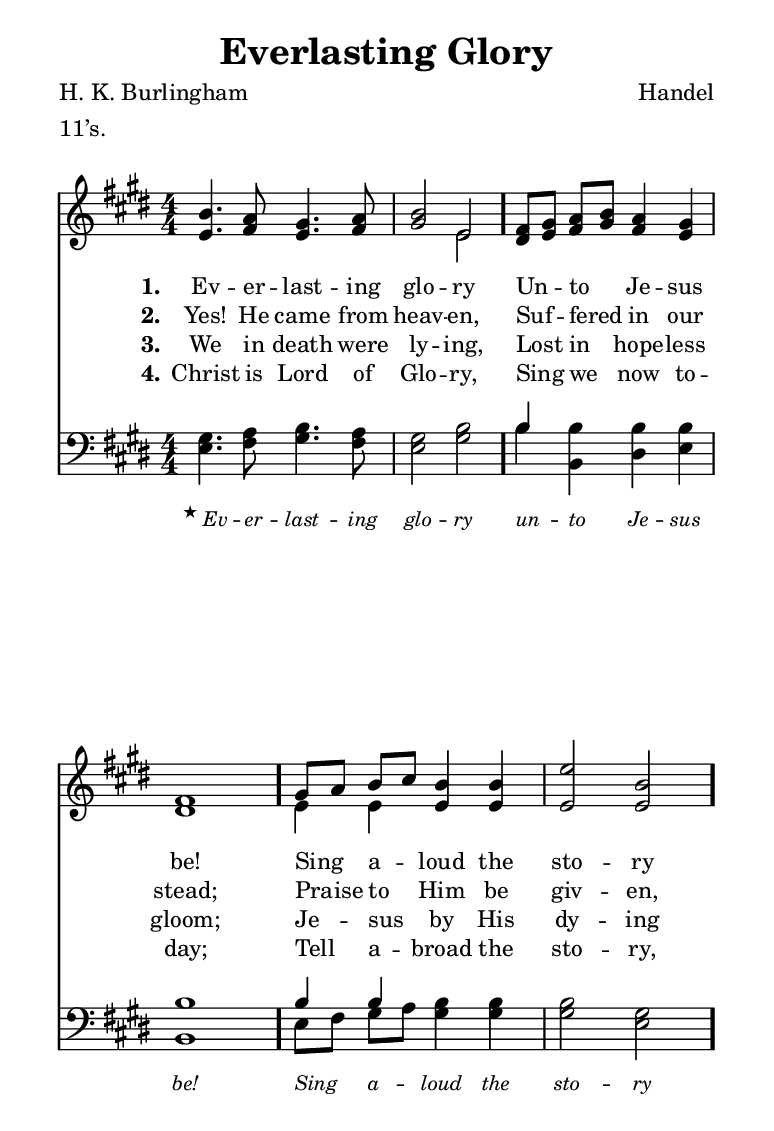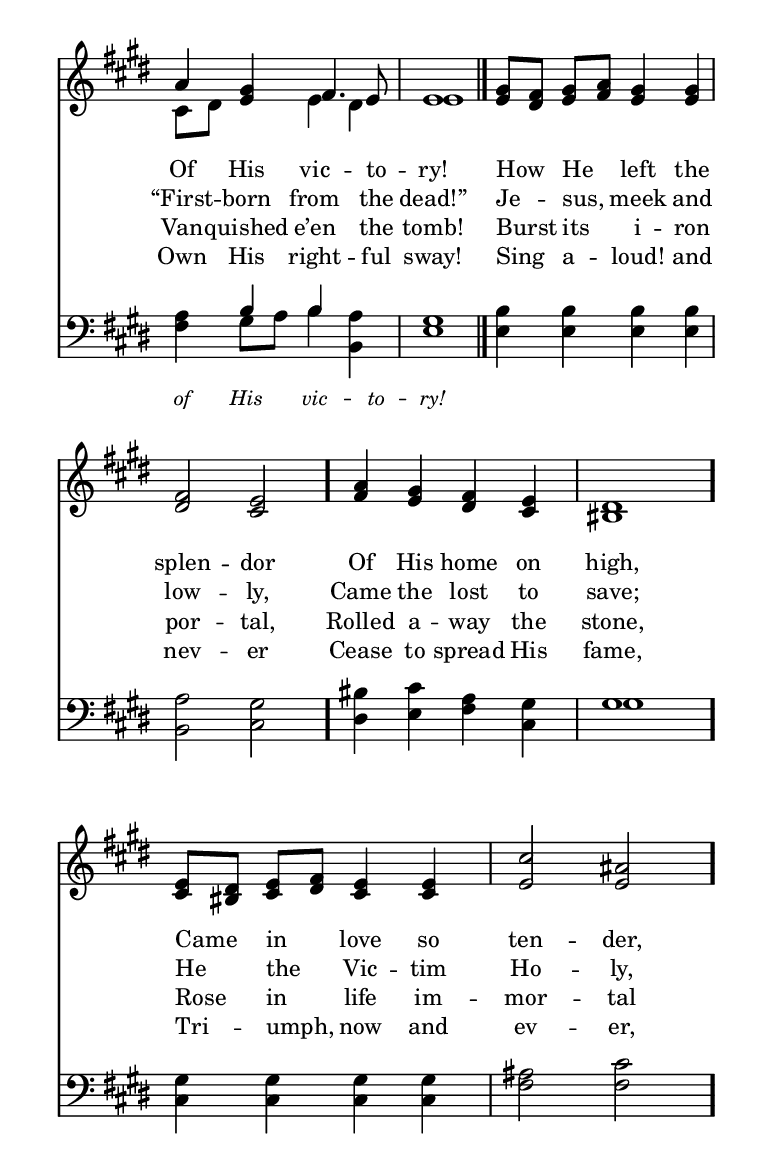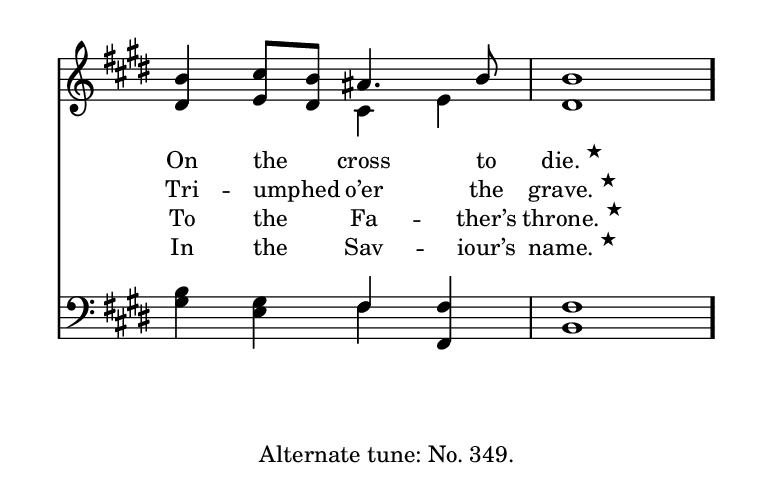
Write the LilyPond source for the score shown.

\include "common/global.ily"
\paper {
  \include "common/paper.ily"
  system-count = #(cond (is-eogsized 4) (#t #f))
}

\header{
  hymnnumber = "83"
  title = "Everlasting Glory"
  tunename = "Maccabeus"
  meter = "11’s."
  poet = "H. K. Burlingham"
  composer = "Handel"
  %copyright = ""
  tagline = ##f
}

% for fermata in MIDI
ta = { \tempo 4=100 }
tb = { \tempo 4=50  }

patternAA = { c4. c8 c4. c8 | c2 c2 }

patternBA = { c8[ c8] c8[ c8] c4 c4 | c1 }
patternBB = { c4      c4      c4 c4 | c1 }

patternCA = { c8[ c8] c8[ c8] c4 c4 | c2 c2 }
patternCB = { c4      c4      c4 c4 | c2 c2 }

patternDA = { c4      c4 c4. c8 | c1 }
patternDB = { c8[ c8] c4 c4  c4 | c1 }
patternDC = { c4      c4 c4  c4 | c1 }
patternDD = { c4 c8[ c8] c4  c4 | c1 }
patternDE = { c4 c8[ c8] c4. c8 | c1 }

global = {
  \include "common/overrides.ily"
  \override Staff.TimeSignature.style = #'numbered
  \time 4/4
  \override Score.MetronomeMark.transparent = ##t % hide all fermata changes too
  \ta
  \key e \major
  %\partial 4
  \autoBeamOff
}

notesSopranoA = {
\global
\relative c'' {

  \changePitch \patternAA { b a gis a | b e, }
  \changePitch \patternBA { fis gis a b a gis | fis }
  \changePitch \patternCA { gis a b cis b b | e b }
  \changePitch \patternDA { a gis fis e | e }

  \bar "|."

}
}

notesSopranoB = {
\relative c'' {

  \changePitch \patternCA { gis fis gis a gis gis | fis e }
  \changePitch \patternBB { a gis fis e | dis }
  \changePitch \patternCA { e dis e fis e e | cis' ais }
  \changePitch \patternDE { b cis b ais b | b }

	\bar "."

}
}

notesAltoA = {
\global
\relative e' {

  \changePitch \patternAA { e fis e fis | gis e }
  \changePitch \patternBA { dis e fis gis fis e | dis }
  \changePitch \patternCB { e e e e | e e }
  \changePitch \patternDB { cis dis e e dis | e }

}
}

notesAltoB = {
\relative e' {

  \changePitch \patternCA { e dis e fis e e | dis cis }
  \changePitch \patternBB { fis e dis cis | bis }
  \changePitch \patternCA { cis bis cis dis cis cis | e e }
  \changePitch \patternDD { dis e dis cis e | dis }

}
}

notesTenorA = {
\global
\relative a {

  \changePitch \patternAA { gis a b a | gis b }
  \changePitch \patternBB { b b b b | b }
  \changePitch \patternCB { b b b b | b gis }
  \changePitch \patternDC { a b b a | gis }

}
}

notesTenorB = {
\relative a {

  \changePitch \patternCB { b b b b | a gis }
  \changePitch \patternBB { bis cis a gis | gis }
  \changePitch \patternCB { gis gis gis gis | ais cis }
  \changePitch \patternBB { b gis fis fis | fis }

}
}

notesBassA = {
\global
\relative f {

  \changePitch \patternAA { e fis gis fis | e gis }
  \changePitch \patternBB { b b, dis e | b }
  \changePitch \patternCA { e fis gis a gis gis | gis e }
  \changePitch \patternDD { fis gis a b b, | e }

}
}

notesBassB = {
\relative f {

  \changePitch \patternCB { e e e e | b cis }
  \changePitch \patternBB { dis e fis cis | gis' }
  \changePitch \patternCB { cis, cis cis cis | fis fis }
  \changePitch \patternBB { gis e fis fis, | b }

}
}

Refrain = \lyricmode {

%{HIDE>%} { \override LyricText.font-size = #-1 \override Lyrics.LyricText.font-shape = #'italic } \markup{{\super{★}}Ev} -- er -- last -- ing glo -- ry un -- to Je --  sus be! %{<HIDE%}
%LYRICS Ev -- er -- last -- ing glo -- ry un -- to Je --  sus be!
Sing a -- loud the sto -- ry of His vic -- to -- ry!

}

wordsA = \lyricmode {
\set stanza = "1."

Ev -- er -- last -- ing glo -- ry \bar "."
Un -- to Je --  sus be! \bar "."
Sing a -- loud the sto -- ry \bar "."
Of His vic -- to -- ry! \bar "|."
How He left the splen -- dor \bar "."
Of His home on high, \bar "."
Came in love so ten -- der, \bar "."
On the cross to \markup{ die.{\super{★}}} \bar "."

}

wordsB = \lyricmode {
\set stanza = "2."

Yes! He came from heav -- en,
Suf -- fered in our stead;
Praise to Him be giv -- en,
“First -- born from the dead!”
Je -- sus, meek and low -- ly,
Came the lost to save;
He the Vic -- tim Ho -- ly,
Tri -- umphed o’er the \markup{ grave.{\super{★}}}

}

wordsC = \lyricmode {
\set stanza = "3."

We in death were ly -- ing,
Lost in hope -- less gloom;
Je -- sus by His dy -- ing
Van -- quished e’en the tomb!
Burst its i -- ron por -- tal,
Rolled a -- way the stone,
Rose in life im -- mor -- tal
To the Fa -- ther’s \markup{ throne.{\super{★}}%{workaround for weird bug in getlyrics.pl%}}

}

wordsD = \lyricmode {
\set stanza = "4."

Christ is Lord of Glo -- ry,
Sing we now to -- day;
Tell a -- broad the sto -- ry,
Own His right -- ful sway!
Sing a -- loud! and nev -- er
Cease to spread His fame,
Tri -- umph, now and ev -- er,
In the Sav -- iour’s \markup{ name.{\super{★}}}

}

\score {
  \context ChoirStaff <<
    \context Staff = upper <<
      \set ChoirStaff.systemStartDelimiter = #'SystemStartBar
      \partcombine #'(2 . 9) { \notesSopranoA \notesSopranoB } { \notesAltoA \notesAltoB }
      \context NullVoice = sopranos { \voiceOne { \notesSopranoA \notesSopranoB } }
      \context NullVoice = altos { \voiceTwo { \notesAltoA \notesAltoB } }
      \context Lyrics = one   \lyricsto sopranos \wordsA
      \context Lyrics = two   \lyricsto sopranos \wordsB
      \context Lyrics = three \lyricsto sopranos \wordsC
      \context Lyrics = four  \lyricsto sopranos \wordsD
    >>
    \context Staff = men <<
      \clef bass
      \set ChoirStaff.printPartCombineTexts = ##f
      \partcombine #'(2 . 9) { \notesTenorA \notesTenorB } { \notesBassA \notesBassB }
      \context NullVoice = tenors { \voiceOne { \notesTenorA \notesTenorB } }
      \context NullVoice = basses { \voiceTwo { \notesBassA \notesBassB } }
    >>
	\new Lyrics \with { alignBelowContext = men } \lyricsto sopranos \Refrain
  >>
  \layout {
    \include "common/layout.ily"
  }
}

\score {
  \context ChoirStaff <<
    \context Staff = upper <<
      \set ChoirStaff.systemStartDelimiter = #'SystemStartBar
      \context Voice  = sopranos { \voiceOne { \notesSopranoA \notesSopranoB \notesSopranoA } }
      \context Voice  = altos { \voiceTwo { \notesAltoA \notesAltoB \notesAltoA } }
    >>
    \context Staff = men <<
      \clef bass
      \context Voice  = tenors { \voiceOne { \notesTenorA \notesTenorB \notesTenorA } }
      \context Voice  = basses { \voiceTwo { \notesBassA \notesBassB \notesBassA } }
    >>
  >>
  \midi{
    \include "common/midi.ily"
  }
}

\noPageBreak

\markup { \fill-line { \line { Alternate tune: No. 349. } } }

\version "2.19.49"  % necessary for upgrading to future LilyPond versions.

% vi:set et ts=2 sw=2 ai nocindent syntax=lilypond:
